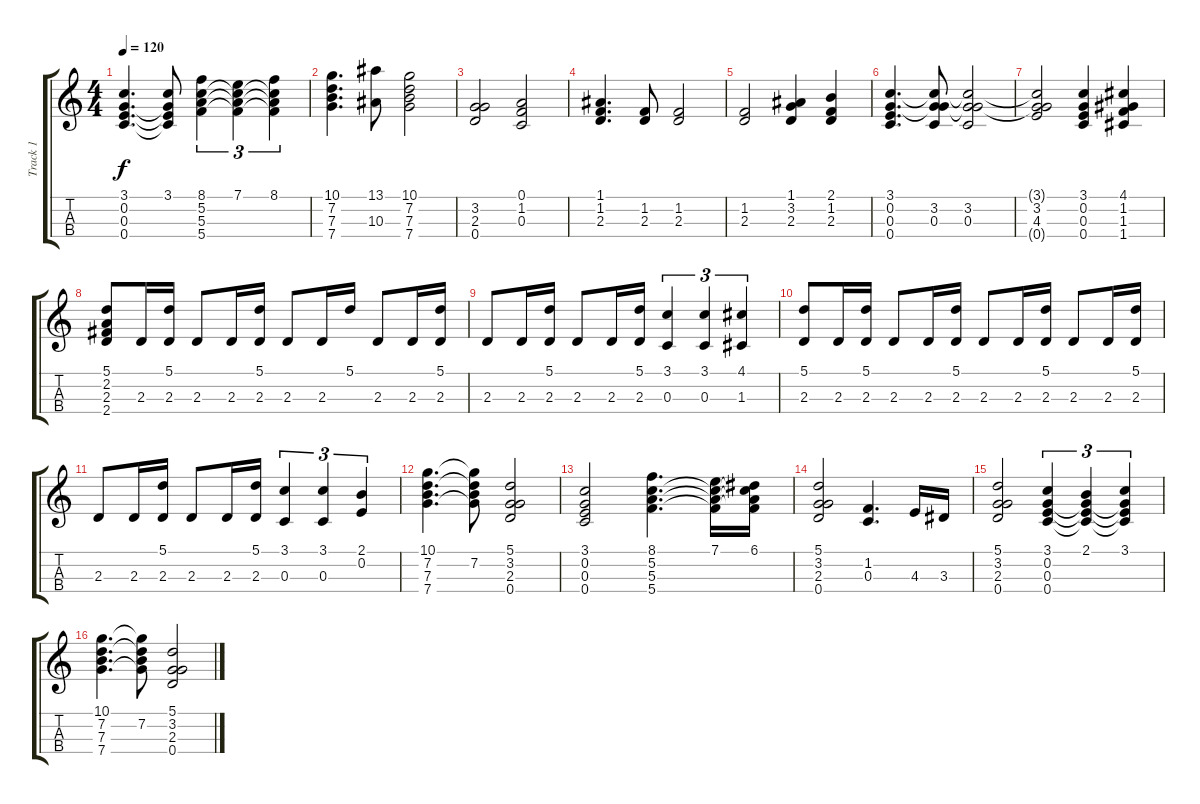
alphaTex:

\track ("Track 1" "Track 1") {instrument acousticguitarsteel}
\staff {score tabs}
\tuning (A3 E3 C3 G3) {hide}
\ts (4 4)
\tempo 120
\clef g2
\ks c
(3.1 0.2 0.3 0.4).4{d dy f} (3.1 0.2{t} 0.3{t} 0.4{t}).8 (8.1 5.2 5.3 5.4).4{tu (3 2)} (7.1 5.2{t} 5.3{t} 5.4{t}).4{tu (3 2)} (8.1 5.2{t} 5.3{t} 5.4{t}).4{tu (3 2)} |
(10.1 7.2 7.3 7.4).4{d} (13.1 10.3).8 (10.1 7.2 7.3 7.4).2 |
(3.2 2.3 0.4).2 (0.1 1.2 0.3).2 |
(1.1 1.2 2.3).4{d} (1.2 2.3).8 (1.2 2.3).2 |
(1.2 2.3).2 (1.1 3.2 2.3).4 (2.1 1.2 2.3).4 |
(3.1 0.2 0.3 0.4).4{d} (3.1{t} 3.2 0.3 0.4{t}).8 (3.1{t} 3.2 0.3 0.4{t}).2 |
(3.1{t} 3.2 4.3 0.4{t}).2 (3.1 0.2 0.3 0.4).4 (4.1 1.2 1.3 1.4).4 |
(5.1 2.2 2.3 2.4).8 2.3.16 (5.1 2.3).16 2.3.8 2.3.16 (5.1 2.3).16 2.3.8 2.3.16 5.1.16 2.3.8 2.3.16 (5.1 2.3).16 |
2.3.8 2.3.16 (5.1 2.3).16 2.3.8 2.3.16 (5.1 2.3).16 (3.1 0.3).4{tu (3 2)} (3.1 0.3).4{tu (3 2)} (4.1 1.3).4{tu (3 2)} |
(5.1 2.3).8 2.3.16 (5.1 2.3).16 2.3.8 2.3.16 (5.1 2.3).16 2.3.8 2.3.16 (5.1 2.3).16 2.3.8 2.3.16 (5.1 2.3).16 |
2.3.8 2.3.16 (5.1 2.3).16 2.3.8 2.3.16 (5.1 2.3).16 (3.1 0.3).4{tu (3 2)} (3.1 0.3).4{tu (3 2)} (2.1 0.2).4{tu (3 2)} |
(10.1 7.2 7.3 7.4).4{d} (10.1{t} 7.2 7.3{t} 7.4{t}).8 (5.1 3.2 2.3 0.4).2 |
(3.1 0.2 0.3 0.4).2 (8.1 5.2 5.3 5.4).4{d} (7.1 5.2{t} 5.3{t} 5.4{t}).16 (6.1 5.2{t} 5.3{t} 5.4{t}).16 |
(5.1 3.2 2.3 0.4).2 (1.2 0.3).4{d} 4.3.16 3.3.16 |
(5.1 3.2 2.3 0.4).2 (3.1 0.2 0.3 0.4).4{tu (3 2)} (2.1 0.2{t} 0.3{t} 0.4{t}).4{tu (3 2)} (3.1 0.2{t} 0.3{t} 0.4{t}).4{tu (3 2)} |
(10.1 7.2 7.3 7.4).4{d} (10.1{t} 7.2 7.3{t} 7.4{t}).8 (5.1 3.2 2.3 0.4).2
